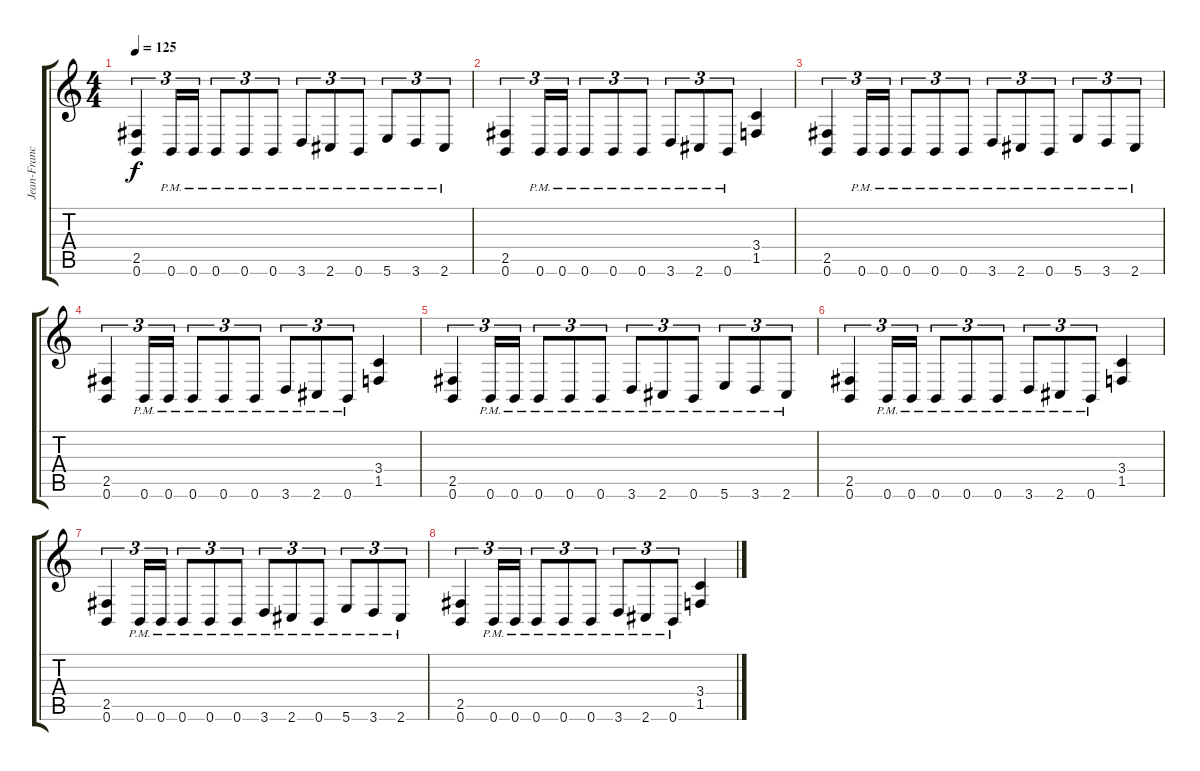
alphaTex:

\track ("Jean-Francois Dagenais (Lead)" "Jean-Franc") {instrument distortionguitar}
\staff {score tabs}
\tuning (B3 Gb3 D3 A2 E2 B1) {hide}
\ts (4 4)
\tempo 125
\clef g2
\ks c
(2.5 0.6).4{tu (3 2) dy f} 0.6{pm}.16{tu (3 2)} 0.6{pm}.16{tu (3 2)} 0.6{pm}.8{tu (3 2)} 0.6{pm}.8{tu (3 2)} 0.6{pm}.8{tu (3 2)} 3.6{pm}.8{tu (3 2)} 2.6{pm}.8{tu (3 2)} 0.6{pm}.8{tu (3 2)} 5.6{pm}.8{tu (3 2)} 3.6{pm}.8{tu (3 2)} 2.6{pm}.8{tu (3 2)} |
(2.5 0.6).4{tu (3 2)} 0.6{pm}.16{tu (3 2)} 0.6{pm}.16{tu (3 2)} 0.6{pm}.8{tu (3 2)} 0.6{pm}.8{tu (3 2)} 0.6{pm}.8{tu (3 2)} 3.6{pm}.8{tu (3 2)} 2.6{pm}.8{tu (3 2)} 0.6{pm}.8{tu (3 2)} (3.4 1.5).4 |
(2.5 0.6).4{tu (3 2)} 0.6{pm}.16{tu (3 2)} 0.6{pm}.16{tu (3 2)} 0.6{pm}.8{tu (3 2)} 0.6{pm}.8{tu (3 2)} 0.6{pm}.8{tu (3 2)} 3.6{pm}.8{tu (3 2)} 2.6{pm}.8{tu (3 2)} 0.6{pm}.8{tu (3 2)} 5.6{pm}.8{tu (3 2)} 3.6{pm}.8{tu (3 2)} 2.6{pm}.8{tu (3 2)} |
(2.5 0.6).4{tu (3 2)} 0.6{pm}.16{tu (3 2)} 0.6{pm}.16{tu (3 2)} 0.6{pm}.8{tu (3 2)} 0.6{pm}.8{tu (3 2)} 0.6{pm}.8{tu (3 2)} 3.6{pm}.8{tu (3 2)} 2.6{pm}.8{tu (3 2)} 0.6{pm}.8{tu (3 2)} (3.4 1.5).4 |
(2.5 0.6).4{tu (3 2)} 0.6{pm}.16{tu (3 2)} 0.6{pm}.16{tu (3 2)} 0.6{pm}.8{tu (3 2)} 0.6{pm}.8{tu (3 2)} 0.6{pm}.8{tu (3 2)} 3.6{pm}.8{tu (3 2)} 2.6{pm}.8{tu (3 2)} 0.6{pm}.8{tu (3 2)} 5.6{pm}.8{tu (3 2)} 3.6{pm}.8{tu (3 2)} 2.6{pm}.8{tu (3 2)} |
(2.5 0.6).4{tu (3 2)} 0.6{pm}.16{tu (3 2)} 0.6{pm}.16{tu (3 2)} 0.6{pm}.8{tu (3 2)} 0.6{pm}.8{tu (3 2)} 0.6{pm}.8{tu (3 2)} 3.6{pm}.8{tu (3 2)} 2.6{pm}.8{tu (3 2)} 0.6{pm}.8{tu (3 2)} (3.4 1.5).4 |
(2.5 0.6).4{tu (3 2)} 0.6{pm}.16{tu (3 2)} 0.6{pm}.16{tu (3 2)} 0.6{pm}.8{tu (3 2)} 0.6{pm}.8{tu (3 2)} 0.6{pm}.8{tu (3 2)} 3.6{pm}.8{tu (3 2)} 2.6{pm}.8{tu (3 2)} 0.6{pm}.8{tu (3 2)} 5.6{pm}.8{tu (3 2)} 3.6{pm}.8{tu (3 2)} 2.6{pm}.8{tu (3 2)} |
(2.5 0.6).4{tu (3 2)} 0.6{pm}.16{tu (3 2)} 0.6{pm}.16{tu (3 2)} 0.6{pm}.8{tu (3 2)} 0.6{pm}.8{tu (3 2)} 0.6{pm}.8{tu (3 2)} 3.6{pm}.8{tu (3 2)} 2.6{pm}.8{tu (3 2)} 0.6{pm}.8{tu (3 2)} (3.4 1.5).4
